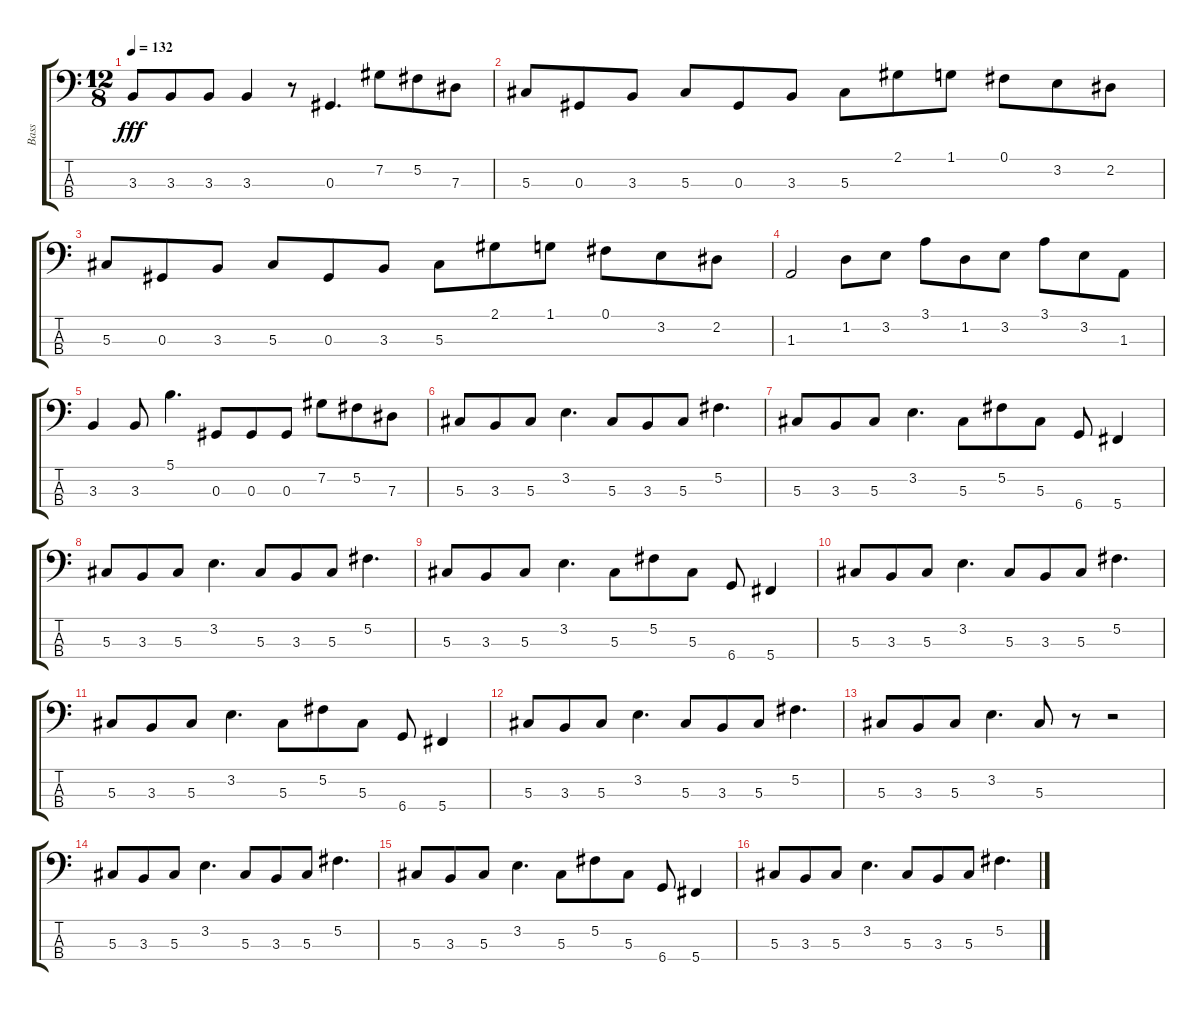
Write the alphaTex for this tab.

\track ("Bass" "Bass") {instrument electricbassfinger}
\staff {score tabs}
\tuning (Gb2 Db2 Ab1 Db1) {hide}
\ts (12 8)
\tempo 132
\clef f4
\ks c
3.3.8{dy fff} 3.3.8 3.3.8 3.3.4 r.8 0.3.4{d} 7.2.8 5.2.8 7.3.8 |
5.3.8 0.3.8 3.3.8 5.3.8 0.3.8 3.3.8 5.3.8 2.1.8 1.1.8 0.1.8 3.2.8 2.2.8 |
5.3.8 0.3.8 3.3.8 5.3.8 0.3.8 3.3.8 5.3.8 2.1.8 1.1.8 0.1.8 3.2.8 2.2.8 |
1.3.2 1.2.8 3.2.8 3.1.8 1.2.8 3.2.8 3.1.8 3.2.8 1.3.8 |
3.3.4 3.3.8 5.1.4{d} 0.3.8 0.3.8 0.3.8 7.2.8 5.2.8 7.3.8 |
5.3.8 3.3.8 5.3.8 3.2.4{d} 5.3.8 3.3.8 5.3.8 5.2.4{d} |
5.3.8 3.3.8 5.3.8 3.2.4{d} 5.3.8 5.2.8 5.3.8 6.4.8 5.4.4 |
5.3.8 3.3.8 5.3.8 3.2.4{d} 5.3.8 3.3.8 5.3.8 5.2.4{d} |
5.3.8 3.3.8 5.3.8 3.2.4{d} 5.3.8 5.2.8 5.3.8 6.4.8 5.4.4 |
5.3.8 3.3.8 5.3.8 3.2.4{d} 5.3.8 3.3.8 5.3.8 5.2.4{d} |
5.3.8 3.3.8 5.3.8 3.2.4{d} 5.3.8 5.2.8 5.3.8 6.4.8 5.4.4 |
5.3.8 3.3.8 5.3.8 3.2.4{d} 5.3.8 3.3.8 5.3.8 5.2.4{d} |
5.3.8 3.3.8 5.3.8 3.2.4{d} 5.3.8 r.8 r.2 |
5.3.8 3.3.8 5.3.8 3.2.4{d} 5.3.8 3.3.8 5.3.8 5.2.4{d} |
5.3.8 3.3.8 5.3.8 3.2.4{d} 5.3.8 5.2.8 5.3.8 6.4.8 5.4.4 |
5.3.8 3.3.8 5.3.8 3.2.4{d} 5.3.8 3.3.8 5.3.8 5.2.4{d}
